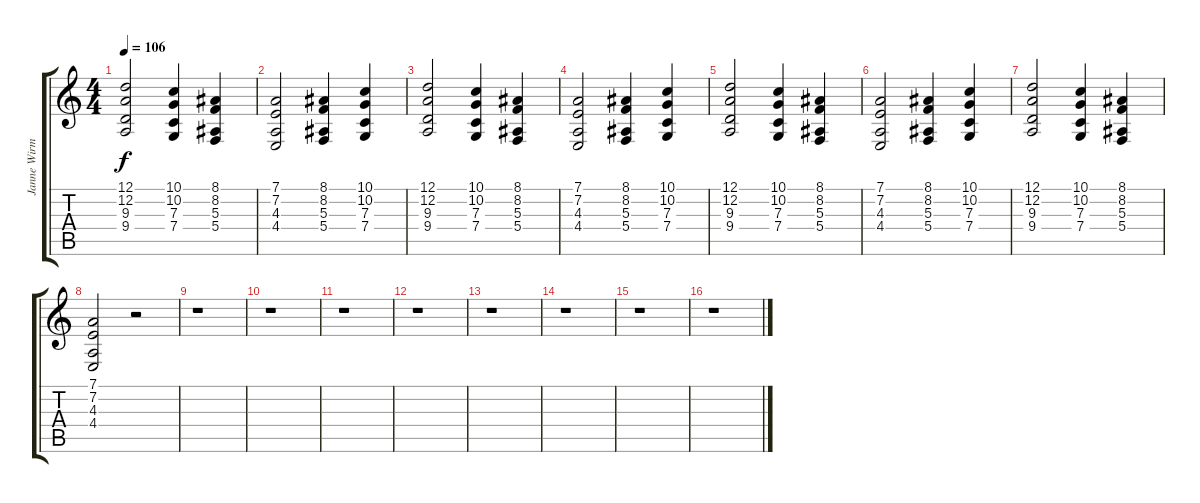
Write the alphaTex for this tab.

\track ("Janne Wirman" "Janne Wirm") {instrument stringensemble1}
\staff {score tabs}
\tuning (D4 A3 F3 C3 G2 D2) {hide}
\ts (4 4)
\tempo 106
\clef g2
\ks c
(12.1 12.2 9.3 9.4).2{dy f} (10.1 10.2 7.3 7.4).4 (8.1 8.2 5.3 5.4).4 |
(7.1 7.2 4.3 4.4).2 (8.1 8.2 5.3 5.4).4 (10.1 10.2 7.3 7.4).4 |
(12.1 12.2 9.3 9.4).2 (10.1 10.2 7.3 7.4).4 (8.1 8.2 5.3 5.4).4 |
(7.1 7.2 4.3 4.4).2 (8.1 8.2 5.3 5.4).4 (10.1 10.2 7.3 7.4).4 |
(12.1 12.2 9.3 9.4).2 (10.1 10.2 7.3 7.4).4 (8.1 8.2 5.3 5.4).4 |
(7.1 7.2 4.3 4.4).2 (8.1 8.2 5.3 5.4).4 (10.1 10.2 7.3 7.4).4 |
(12.1 12.2 9.3 9.4).2 (10.1 10.2 7.3 7.4).4 (8.1 8.2 5.3 5.4).4 |
(7.1 7.2 4.3 4.4).2 r.2 |
r.1 |
r.1 |
r.1 |
r.1 |
r.1 |
r.1 |
r.1 |
r.1
